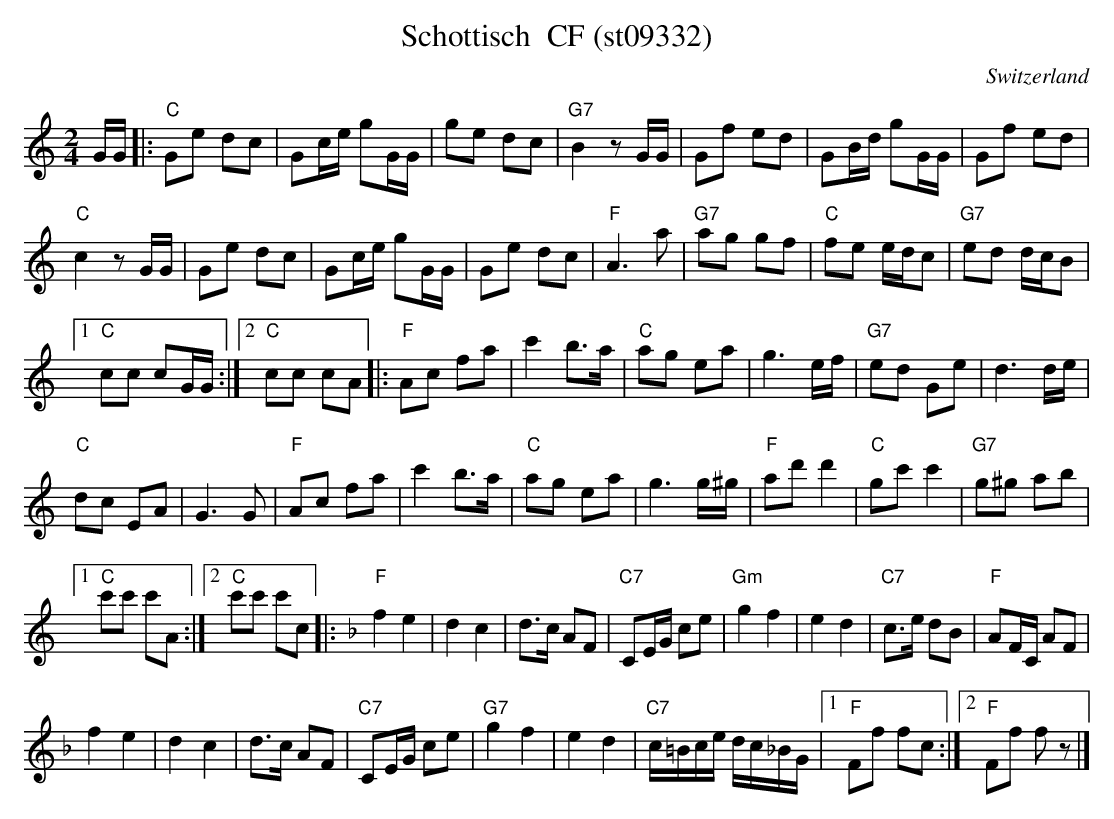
X:1
T:Schottisch  CF (st09332)
M:2/4
L:1/8
O:Switzerland
K:C major
G/G/ |: "C"Ge dc | Gc/e/ gG/G/ | ge dc | "G7"B2zG/G/ | Gf ed | GB/d/ gG/G/ | Gf ed |
"C"c2zG/G/ | Ge dc | Gc/e/ gG/G/ | Ge dc | "F"A3a | "G7"ag gf | "C"fe e/d/c | "G7"ed d/c/B |1
"C"cc cG/G/ :|2 "C"cc cA |: "F"Ac fa | c'2 b>a | "C"ag ea | g3e/f/ | "G7"ed Ge | d3d/e/ |
"C"dc EA | G3G | "F"Ac fa | c'2b>a | "C"ag ea | g3g/^g/ | "F"ad'd'2 | "C"gc'c'2 | "G7"g^g ab |1
"C"c'c' c'A :|2 "C"c'c' c'c |: [K:F] "F"f2e2 | d2c2 | d>c AF | "C7"CE/G/ ce | "Gm"g2f2 | e2d2 | "C7"c>e dB | "F"AF/C/ AF |
f2e2 | d2c2 | d>c AF | "C7"CE/G/ ce | "G7"g2f2 | e2d2 | "C7"c/=B/c/e/ d/c/_B/G/ |1 "F"Ff fc :|2 "F"Ff fz |]
